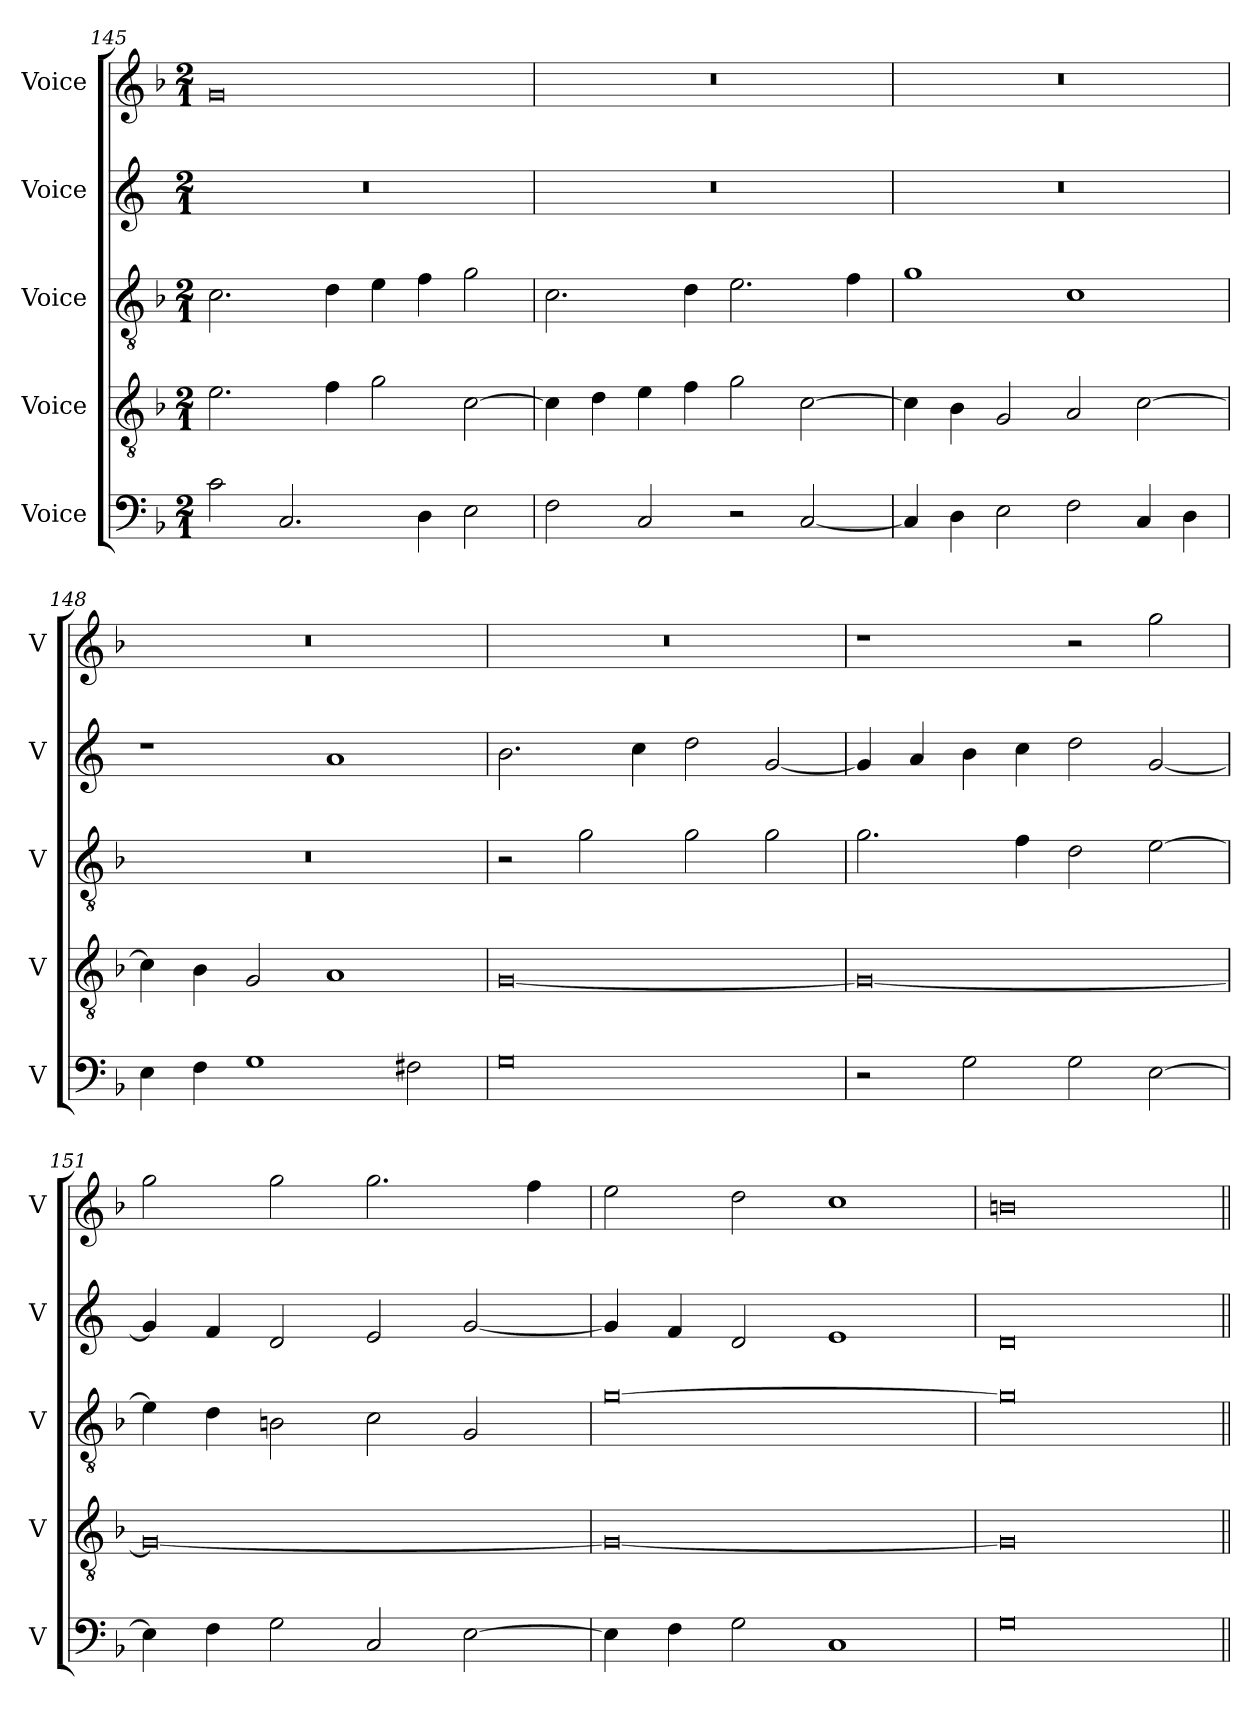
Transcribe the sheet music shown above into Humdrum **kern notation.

**kern	**kern	**kern	**kern	**kern
*part5	*part4	*part3	*part2	*part1
*staff5	*staff4	*staff3	*staff2	*staff1
*I"Voice	*I"Voice	*I"Voice	*I"Voice	*I"Voice
*I'V	*I'V	*I'V	*I'V	*I'V
!!LO:LB:g=z
*clefF4	*clefGv2	*clefGv2	*clefG2	*clefG2
*k[b-]	*k[b-]	*k[b-]	*k[]	*k[b-]
*M2/1	*M2/1	*M2/1	*M2/1	*M2/1
=145	=145	=145	=145	=145
2c\	2.e\	2.c\	0r	0g
2.C/	.	.	.	.
.	4f\	4d\	.	.
.	2g\	4e\	.	.
4D\	.	4f\	.	.
2E\	[2c\	2g\	.	.
=146	=146	=146	=146	=146
2F\	4c\]	2.c\	0r	0r
.	4d\	.	.	.
2C/	4e\	.	.	.
.	4f\	4d\	.	.
2r	2g\	2.e\	.	.
[2C/	[2c\	.	.	.
.	.	4f\	.	.
=147	=147	=147	=147	=147
4C/]	4c\]	1g	0r	0r
4D\	4B-\	.	.	.
2E\	2G/	.	.	.
2F\	2A/	1c	.	.
4C/	[2c\	.	.	.
4D\	.	.	.	.
!!LO:PB:g=z
=148	=148	=148	=148	=148
4E\	4c\]	0r	1r	0r
4F\	4B-\	.	.	.
1G	2G/	.	.	.
.	1A	.	1a	.
2F#X\	.	.	.	.
=149	=149	=149	=149	=149
0G	[0G	2r	2.b\	0r
.	.	2g\	.	.
.	.	.	4cc\	.
.	.	2g\	2dd\	.
.	.	2g\	[2g/	.
=150	=150	=150	=150	=150
2r	0G_	2.g\	4g/]	1r
.	.	.	4a/	.
2G\	.	.	4b\	.
.	.	4f\	4cc\	.
2G\	.	2d\	2dd\	2r
[2E\	.	[2e\	[2g/	2gg\
!!LO:LB:g=z
=151	=151	=151	=151	=151
4E\]	0G_	4e\]	4g/]	2gg\
4F\	.	4d\	4f/	.
2G\	.	2Bn\	2d/	2gg\
2C/	.	2c\	2e/	2.gg\
[2E\	.	2G/	[2g/	.
.	.	.	.	4ff\
=152	=152	=152	=152	=152
4E\]	0G_	[0g	4g/]	2ee\
4F\	.	.	4f/	.
2G\	.	.	2d/	2dd\
1C	.	.	1e	1cc
=153	=153	=153	=153	=153
0G	0G]	0g]	0d	0bn
=||	=||	=||	=||	=||
*-	*-	*-	*-	*-
